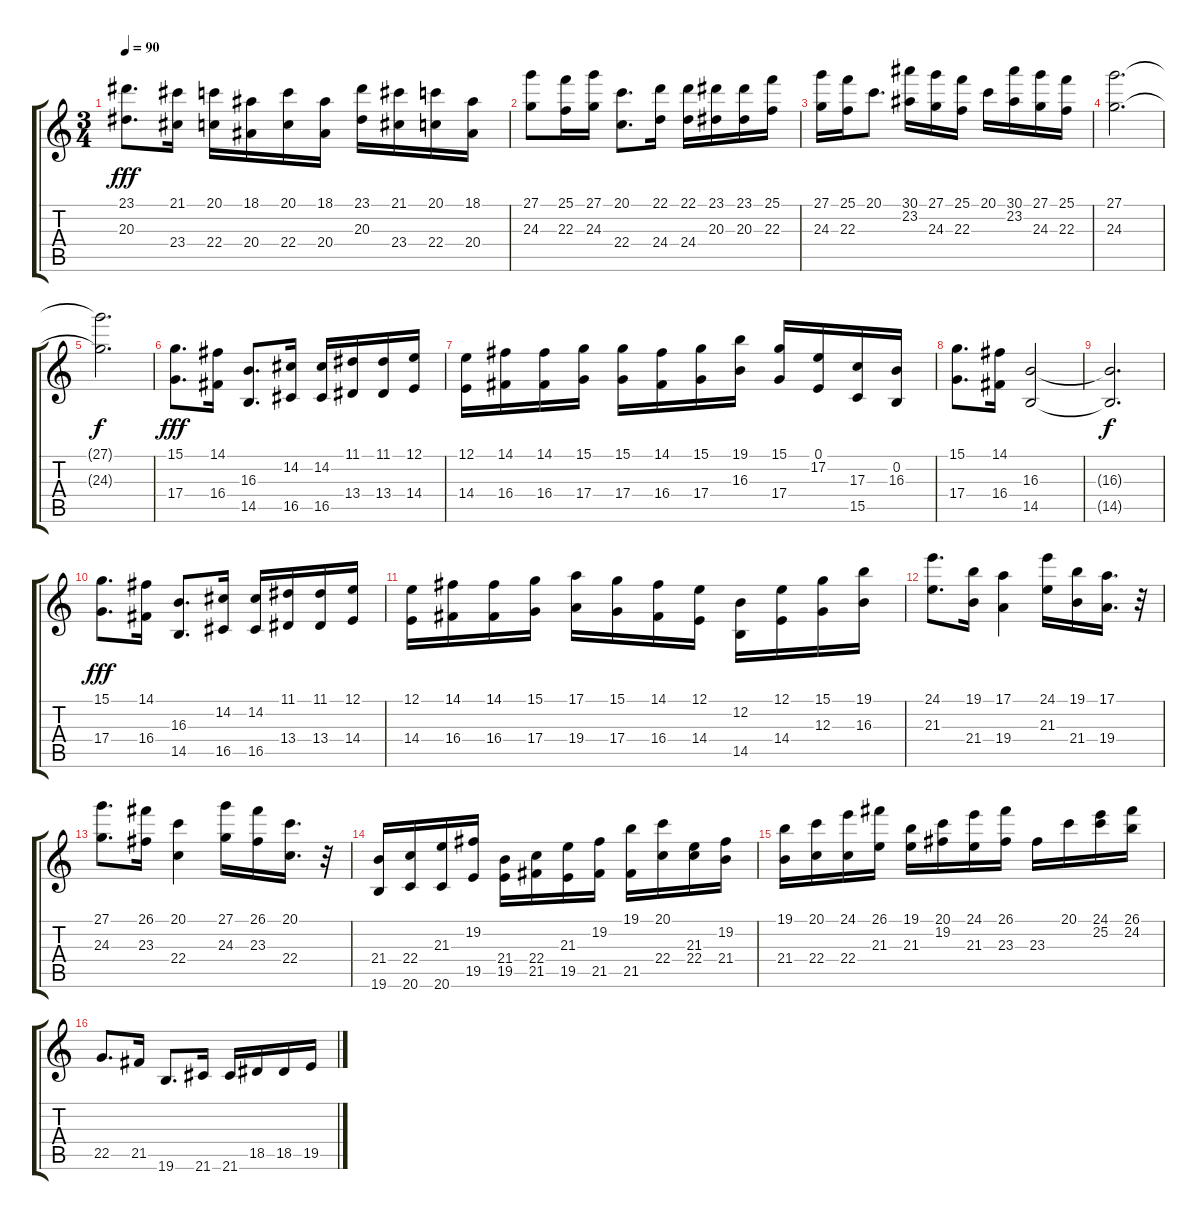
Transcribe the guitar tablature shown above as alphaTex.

\track "" {instrument acousticgrandpiano}
\staff {score tabs}
\tuning (E4 B3 G3 D3 A2 E2) {hide}
\ts (3 4)
\tempo 90
\clef g2
\ks c
(23.1 20.3).8{d dy fff} (21.1 23.4).16 (20.1 22.4).16 (18.1 20.4).16 (20.1 22.4).16 (18.1 20.4).16 (23.1 20.3).16 (21.1 23.4).16 (20.1 22.4).16 (18.1 20.4).16 |
(27.1 24.3).8 (25.1 22.3).16 (27.1 24.3).16 (20.1 22.4).8{d} (22.1 24.4).16 (22.1 24.4).16 (23.1 20.3).16 (23.1 20.3).16 (25.1 22.3).16 |
(27.1 24.3).16 (25.1 22.3).16 20.1.8{d} (30.1 23.2).16 (27.1 24.3).16 (25.1 22.3).16 20.1.16 (30.1 23.2).16 (27.1 24.3).16 (25.1 22.3).16 |
(27.1 24.3).2{d} |
(27.1{t} 24.3{t}).2{d dy f} |
(15.1 17.4).8{d dy fff instrument stringensemble1} (14.1 16.4).16 (16.3 14.5).8{d} (14.2 16.5).16 (14.2 16.5).16 (11.1 13.4).16 (11.1 13.4).16 (12.1 14.4).16 |
(12.1 14.4).16 (14.1 16.4).16 (14.1 16.4).16 (15.1 17.4).16 (15.1 17.4).16 (14.1 16.4).16 (15.1 17.4).16 (19.1 16.3).16 (15.1 17.4).16 (0.1 17.2).16 (17.3 15.5).16 (0.2 16.3).16 |
(15.1 17.4).8{d} (14.1 16.4).16 (16.3 14.5).2 |
(16.3{t} 14.5{t}).2{d dy f} |
(15.1 17.4).8{d dy fff instrument stringensemble1} (14.1 16.4).16 (16.3 14.5).8{d} (14.2 16.5).16 (14.2 16.5).16 (11.1 13.4).16 (11.1 13.4).16 (12.1 14.4).16 |
(12.1 14.4).16 (14.1 16.4).16 (14.1 16.4).16 (15.1 17.4).16 (17.1 19.4).16 (15.1 17.4).16 (14.1 16.4).16 (12.1 14.4).16 (12.2 14.5).16 (12.1 14.4).16 (15.1 12.3).16 (19.1 16.3).16 |
(24.1 21.3).8{d} (19.1 21.4).16 (17.1 19.4).4 (24.1 21.3).16 (19.1 21.4).16 (17.1 19.4).16{d} r.32 |
(27.1 24.3).8{d} (26.1 23.3).16 (20.1 22.4).4 (27.1 24.3).16 (26.1 23.3).16 (20.1 22.4).16{d} r.32 |
(21.4 19.6).16 (22.4 20.6).16 (21.3 20.6).16 (19.2 19.5).16 (21.4 19.5).16 (22.4 21.5).16 (21.3 19.5).16 (19.2 21.5).16 (19.1 21.5).16 (20.1 22.4).16 (21.3 22.4).16 (19.2 21.4).16 |
(19.1 21.4).16 (20.1 22.4).16 (24.1 22.4).16 (26.1 21.3).16 (19.1 21.3).16 (20.1 19.2).16 (24.1 21.3).16 (26.1 23.3).16 23.3.16 20.1.16 (24.1 25.2).16 (26.1 24.2).16 |
22.5.8{d instrument oboe} 21.5.16 19.6.8{d} 21.6.16 21.6.16 18.5.16 18.5.16 19.5.16
